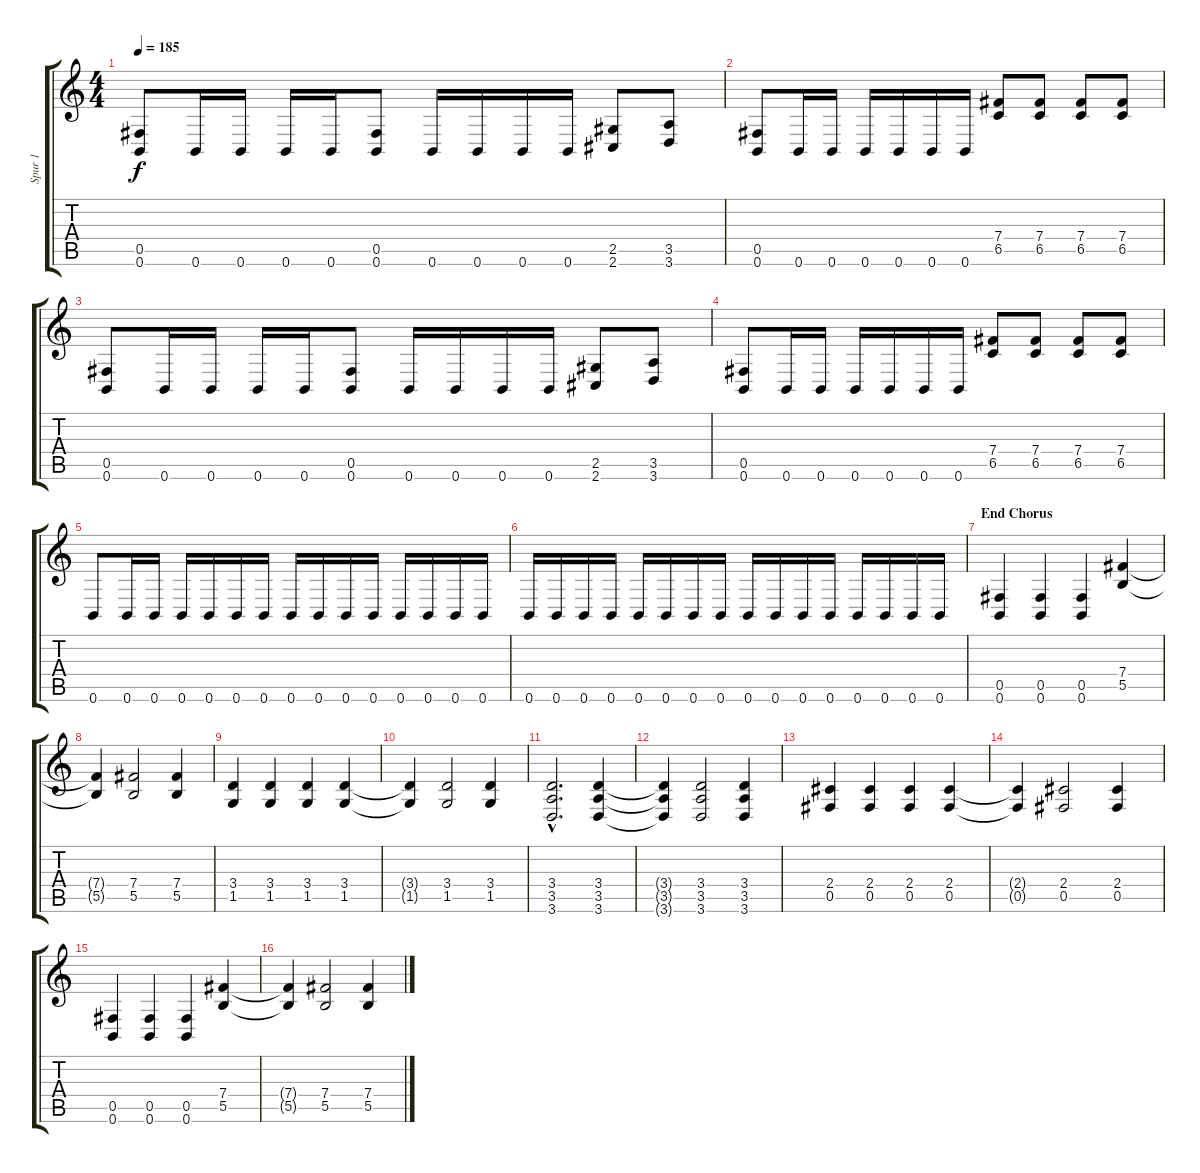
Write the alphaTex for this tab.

\track ("Spur 1" "Spur 1") {instrument overdrivenguitar}
\staff {score tabs}
\tuning (Db4 Ab3 E3 B2 Gb2 B1) {hide}
\ts (4 4)
\tempo 185
\clef g2
\ks c
(0.5 0.6).8{dy f} 0.6.16 0.6.16 0.6.16 0.6.16 (0.5 0.6).8 0.6.16 0.6.16 0.6.16 0.6.16 (2.5 2.6).8 (3.5 3.6).8 |
(0.5 0.6).8 0.6.16 0.6.16 0.6.16 0.6.16 0.6.16 0.6.16 (7.4 6.5).8 (7.4 6.5).8 (7.4 6.5).8 (7.4 6.5).8 |
(0.5 0.6).8 0.6.16 0.6.16 0.6.16 0.6.16 (0.5 0.6).8 0.6.16 0.6.16 0.6.16 0.6.16 (2.5 2.6).8 (3.5 3.6).8 |
(0.5 0.6).8 0.6.16 0.6.16 0.6.16 0.6.16 0.6.16 0.6.16 (7.4 6.5).8 (7.4 6.5).8 (7.4 6.5).8 (7.4 6.5).8 |
0.6.8 0.6.16 0.6.16 0.6.16 0.6.16 0.6.16 0.6.16 0.6.16 0.6.16 0.6.16 0.6.16 0.6.16 0.6.16 0.6.16 0.6.16 |
0.6.16 0.6.16 0.6.16 0.6.16 0.6.16 0.6.16 0.6.16 0.6.16 0.6.16 0.6.16 0.6.16 0.6.16 0.6.16 0.6.16 0.6.16 0.6.16 |
\section ("" "End Chorus")
(0.5 0.6).4 (0.5 0.6).4 (0.5 0.6).4 (7.4 5.5).4 |
(7.4{t} 5.5{t}).4 (7.4 5.5).2 (7.4 5.5).4 |
(3.4 1.5).4 (3.4 1.5).4 (3.4 1.5).4 (3.4 1.5).4 |
(3.4{t} 1.5{t}).4 (3.4 1.5).2 (3.4 1.5).4 |
(3.4{hac} 3.5{hac} 3.6{hac}).2{d} (3.4 3.5 3.6).4 |
(3.4{t} 3.5{t} 3.6{t}).4 (3.4 3.5 3.6).2 (3.4 3.5 3.6).4 |
(2.4 0.5).4 (2.4 0.5).4 (2.4 0.5).4 (2.4 0.5).4 |
(2.4{t} 0.5{t}).4 (2.4 0.5).2 (2.4 0.5).4 |
(0.5 0.6).4 (0.5 0.6).4 (0.5 0.6).4 (7.4 5.5).4 |
(7.4{t} 5.5{t}).4 (7.4 5.5).2 (7.4 5.5).4
